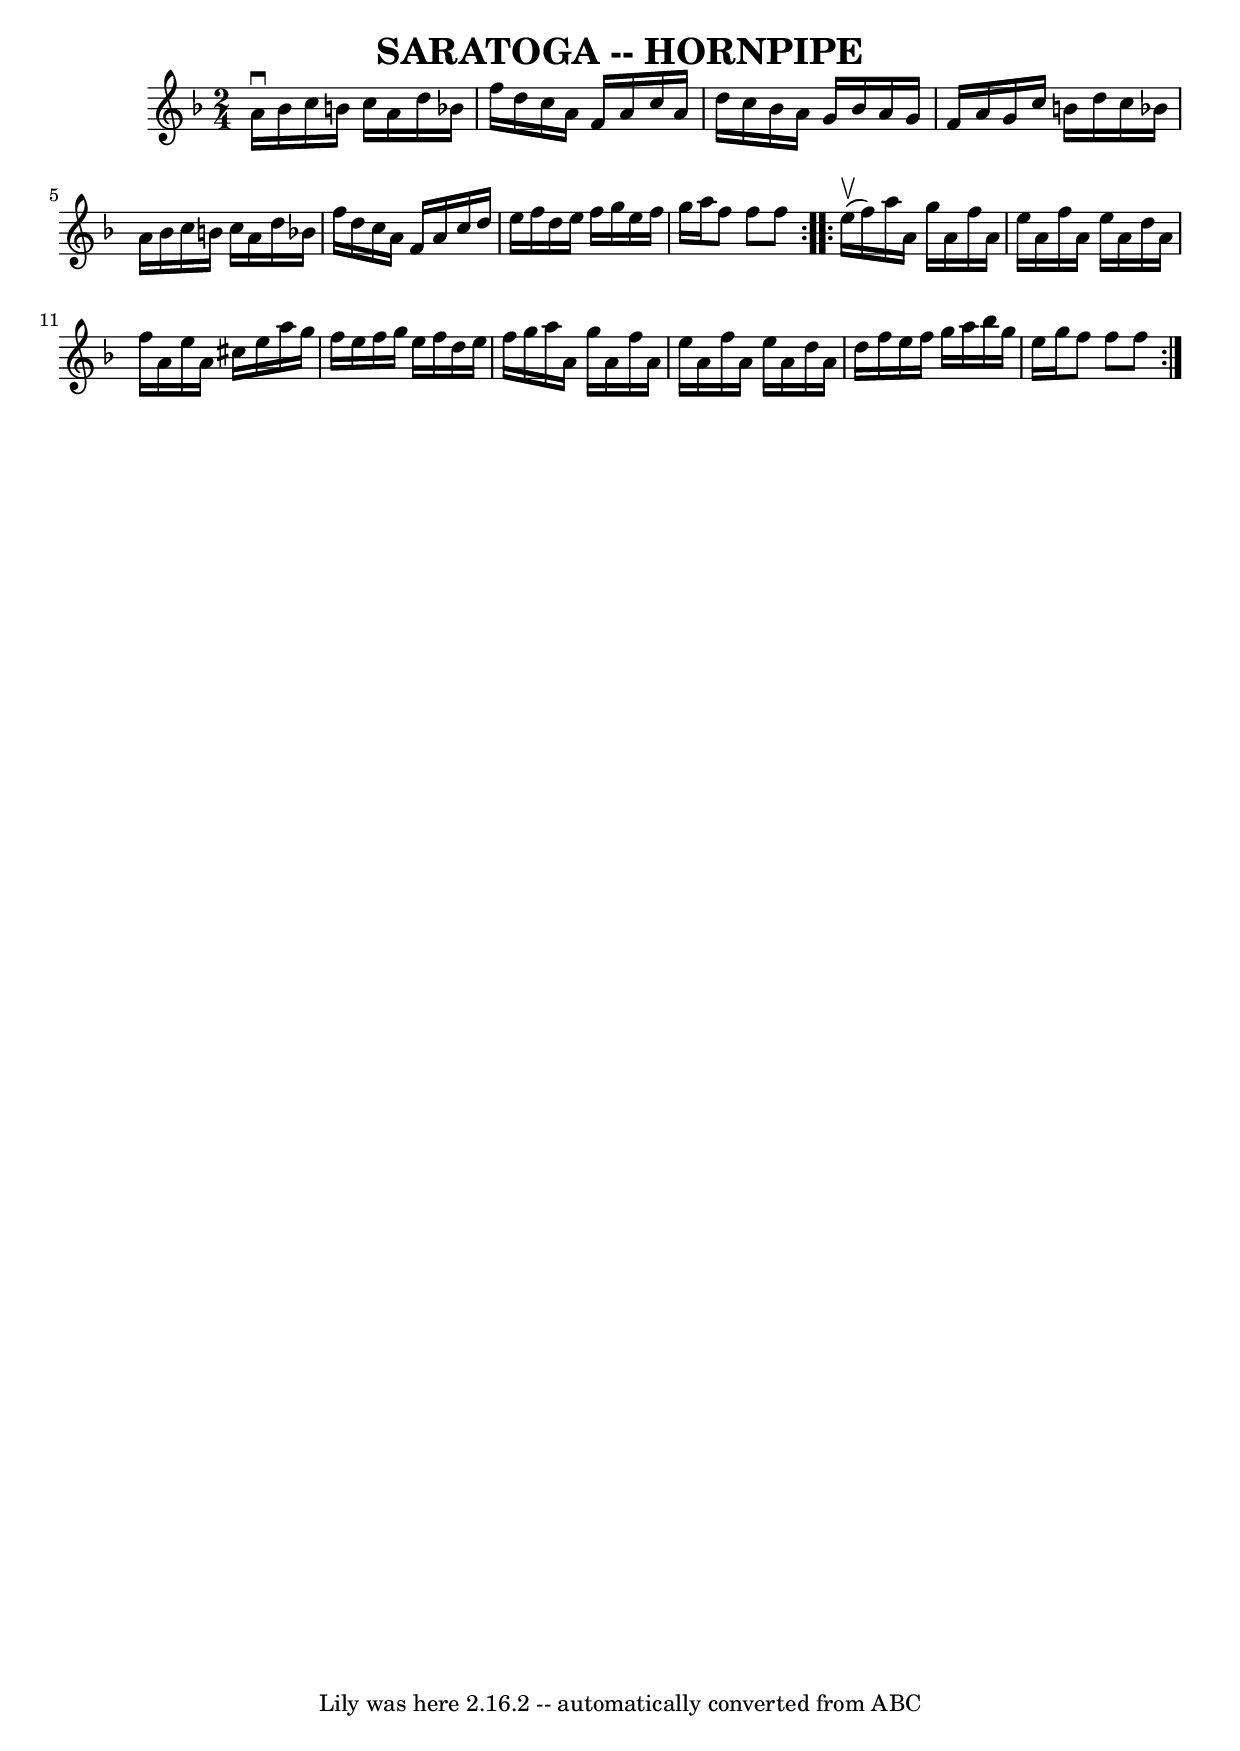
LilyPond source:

\version "2.16.2"
\include "Mammoth.ily"
\header {
  %% book = "Ryan's Mammoth Collection of Fiddle Tunes"
  crossRefNumber = "1"
  footnotes = ""
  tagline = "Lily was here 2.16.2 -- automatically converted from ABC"
  title = "SARATOGA -- HORNPIPE"

}
voicedefault =  {



  \repeat volta 2 {

    \time 2/4 
    \key f \major
    a'16^\downbow bes'16        |
    c''16    
    b'16 c''16 a'16 d''16 bes'!16 f''16 d''16    |
    c''16 
    a'16 f'16 a'16 c''16 a'16 d''16 c''16    |
    bes'16 
    a'16 g'16 bes'16 a'16 g'16 f'16 a'16    |
    g'16    
    c''16 b'16 d''16 c''16 bes'!16 a'16 bes'16    |
    
    |
    c''16 b'16 c''16 a'16 d''16 bes'!16 f''16 d''16 
    |
    c''16 a'16 f'16 a'16 c''16 d''16 e''16 f''16 
    |
    d''16 e''16 f''16 g''16 e''16 f''16 g''16    
    a''16    |
    f''8 f''8 f''8    
  }     
  \repeat volta 2 {
    e''16 
    (^\upbow f''16)       |
    a''16 a'16 g''16 a'16 f''16   
    a'16 e''16 a'16    |
    f''16 a'16 e''16 a'16 d''16    
    a'16 f''16 a'16    |
    e''16 a'16 cis''16 e''16 a''16  
    g''16 f''16 e''16    |
    f''16 g''16 e''16 f''16    
    d''16 e''16 f''16 g''16    |
    |
    a''16 a'16    
    g''16 a'16 f''16 a'16 e''16 a'16    |
    f''16 a'16    
    e''16 a'16 d''16 a'16 d''16 f''16    |
    e''16 f''16   
    g''16 a''16 bes''16 g''16 e''16 g''16    |
    f''8    
    f''8 f''8    
  }   

}

\score{
  <<

    \context Staff="default"
    {
      \voicedefault 
      
    }

  >>
  \layout {
    
  }
  \midi {
  }

}
